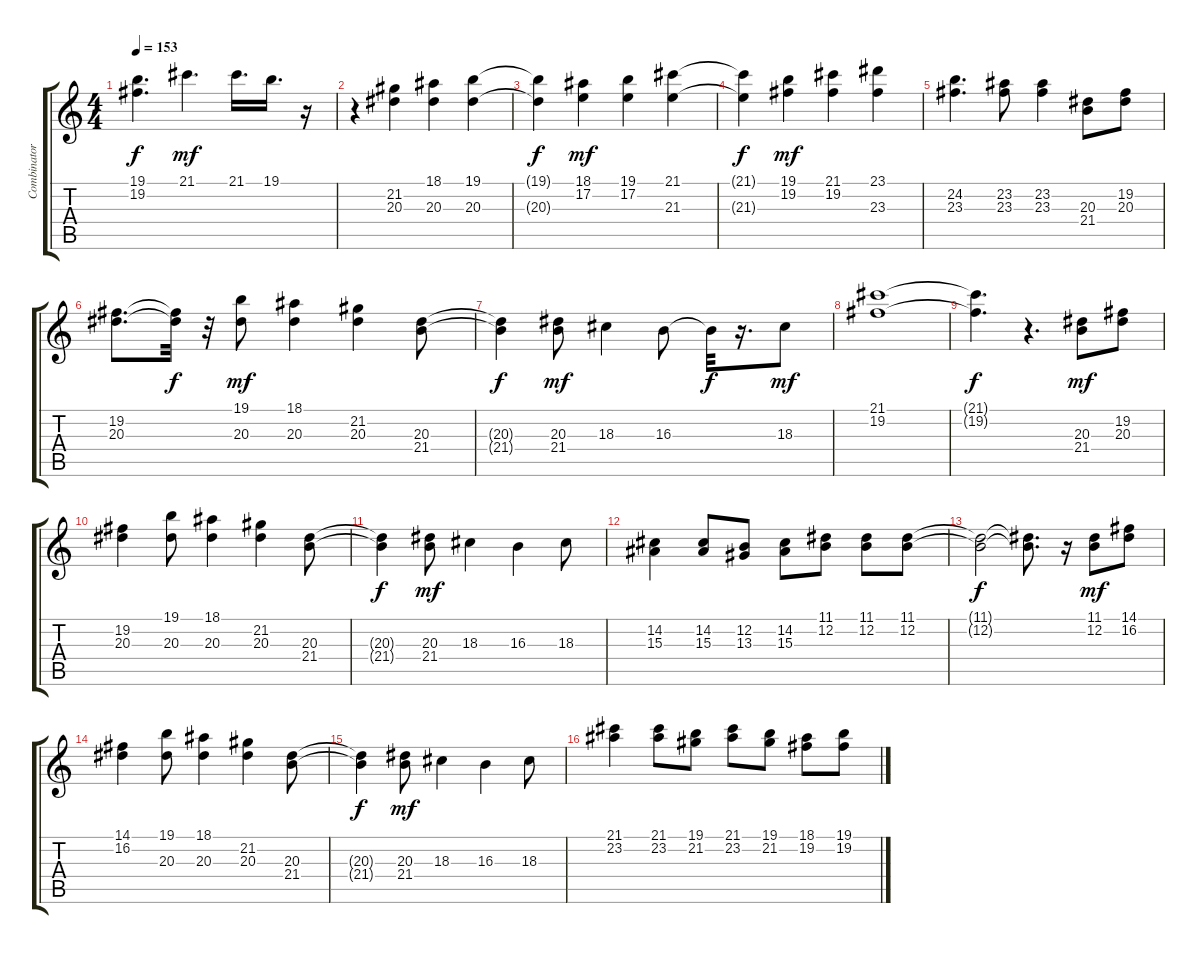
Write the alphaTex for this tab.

\track ("Combinator 1" "Combinator") {instrument acousticgrandpiano}
\staff {score tabs}
\tuning (E4 B3 G3 D3 A2 E2) {hide}
\ts (4 4)
\tempo 153
\clef g2
\ks c
(19.1{t} 19.2{t}).4{d dy f} 21.1.4{d dy mf} 21.1.16{d} 19.1.16{d} r.16 |
r.4 (21.2 20.3).4 (18.1 20.3).4 (19.1 20.3).4 |
(19.1{t} 20.3{t}).4{dy f} (18.1 17.2).4{dy mf} (19.1 17.2).4 (21.1 21.3).4 |
(21.1{t} 21.3{t}).4{dy f} (19.1 19.2).4{dy mf} (21.1 19.2).4 (23.1 23.3).4 |
(24.2 23.3).4{d} (23.2 23.3).8 (23.2 23.3).4 (20.3 21.4).8 (19.2 20.3).8 |
(19.2 20.3).8{d} (19.2{t} 20.3{t}).32{dy f} r.32 (19.1 20.3).8{dy mf} (18.1 20.3).4 (21.2 20.3).4 (20.3 21.4).8 |
(20.3{t} 21.4{t}).4{dy f} (20.3 21.4).8{dy mf} 18.3.4 16.3.8 16.3{t}.32{dy f} r.16{d} 18.3.8{dy mf} |
(21.1 19.2).1 |
(21.1{t} 19.2{t}).4{d dy f} r.4{d} (20.3 21.4).8{dy mf} (19.2 20.3).8 |
(19.2 20.3).4 (19.1 20.3).8 (18.1 20.3).4 (21.2 20.3).4 (20.3 21.4).8 |
(20.3{t} 21.4{t}).4{dy f} (20.3 21.4).8{dy mf} 18.3.4 16.3.4 18.3.8 |
(14.2 15.3).4 (14.2 15.3).8 (12.2 13.3).8 (14.2 15.3).8 (11.1 12.2).8 (11.1 12.2).8 (11.1 12.2).8 |
(11.1{t} 12.2{t}).2{dy f} (11.1{t} 12.2{t}).8{d} r.16 (11.1 12.2).8{dy mf} (14.1 16.2).8 |
(14.1 16.2).4 (19.1 20.3).8 (18.1 20.3).4 (21.2 20.3).4 (20.3 21.4).8 |
(20.3{t} 21.4{t}).4{dy f} (20.3 21.4).8{dy mf} 18.3.4 16.3.4 18.3.8 |
(21.1 23.2).4 (21.1 23.2).8 (19.1 21.2).8 (21.1 23.2).8 (19.1 21.2).8 (18.1 19.2).8 (19.1 19.2).8
